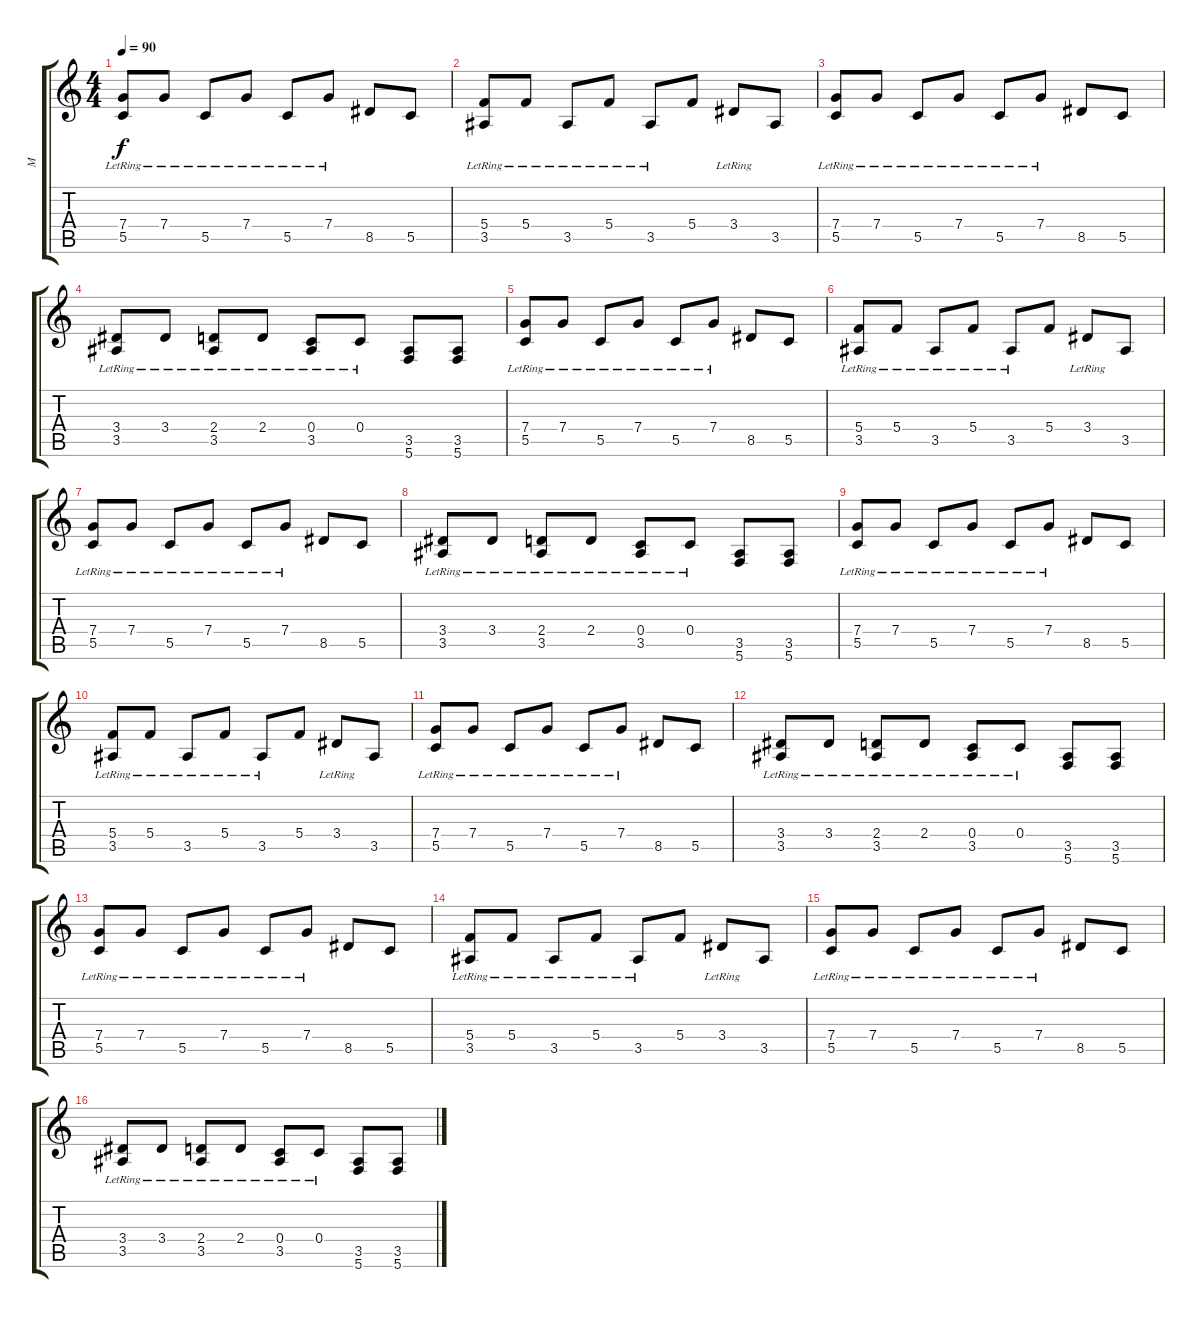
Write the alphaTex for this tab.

\track ("M" "M") {instrument acousticguitarsteel}
\staff {score tabs}
\tuning (D4 A3 F3 C3 G2 C2) {hide}
\ts (4 4)
\tempo 90
\clef g2
\ks c
(7.4 5.5{lr}).8{dy f instrument acousticguitarsteel} 7.4{lr}.8 5.5{lr}.8 7.4{lr}.8 5.5{lr}.8 7.4{lr}.8 8.5.8 5.5.8 |
(5.4 3.5{lr}).8 5.4{lr}.8 3.5{lr}.8 5.4{lr}.8 3.5{lr}.8 5.4.8 3.4{lr}.8 3.5.8 |
(7.4 5.5{lr}).8 7.4{lr}.8 5.5{lr}.8 7.4{lr}.8 5.5{lr}.8 7.4{lr}.8 8.5.8 5.5.8 |
(3.4 3.5{lr}).8 3.4{lr}.8 (2.4 3.5{lr}).8 2.4{lr}.8 (0.4 3.5{lr}).8 0.4{lr}.8 (3.5 5.6).8 (3.5 5.6).8 |
(7.4 5.5{lr}).8 7.4{lr}.8 5.5{lr}.8 7.4{lr}.8 5.5{lr}.8 7.4{lr}.8 8.5.8 5.5.8 |
(5.4 3.5{lr}).8 5.4{lr}.8 3.5{lr}.8 5.4{lr}.8 3.5{lr}.8 5.4.8 3.4{lr}.8 3.5.8 |
(7.4 5.5{lr}).8 7.4{lr}.8 5.5{lr}.8 7.4{lr}.8 5.5{lr}.8 7.4{lr}.8 8.5.8 5.5.8 |
(3.4 3.5{lr}).8 3.4{lr}.8 (2.4 3.5{lr}).8 2.4{lr}.8 (0.4 3.5{lr}).8 0.4{lr}.8 (3.5 5.6).8 (3.5 5.6).8 |
(7.4 5.5{lr}).8 7.4{lr}.8 5.5{lr}.8 7.4{lr}.8 5.5{lr}.8 7.4{lr}.8 8.5.8 5.5.8 |
(5.4 3.5{lr}).8 5.4{lr}.8 3.5{lr}.8 5.4{lr}.8 3.5{lr}.8 5.4.8 3.4{lr}.8 3.5.8 |
(7.4 5.5{lr}).8 7.4{lr}.8 5.5{lr}.8 7.4{lr}.8 5.5{lr}.8 7.4{lr}.8 8.5.8 5.5.8 |
(3.4 3.5{lr}).8 3.4{lr}.8 (2.4 3.5{lr}).8 2.4{lr}.8 (0.4 3.5{lr}).8 0.4{lr}.8 (3.5 5.6).8 (3.5 5.6).8 |
(7.4 5.5{lr}).8 7.4{lr}.8 5.5{lr}.8 7.4{lr}.8 5.5{lr}.8 7.4{lr}.8 8.5.8 5.5.8 |
(5.4 3.5{lr}).8 5.4{lr}.8 3.5{lr}.8 5.4{lr}.8 3.5{lr}.8 5.4.8 3.4{lr}.8 3.5.8 |
(7.4 5.5{lr}).8 7.4{lr}.8 5.5{lr}.8 7.4{lr}.8 5.5{lr}.8 7.4{lr}.8 8.5.8 5.5.8 |
(3.4 3.5{lr}).8 3.4{lr}.8 (2.4 3.5{lr}).8 2.4{lr}.8 (0.4 3.5{lr}).8 0.4{lr}.8 (3.5 5.6).8 (3.5 5.6).8
